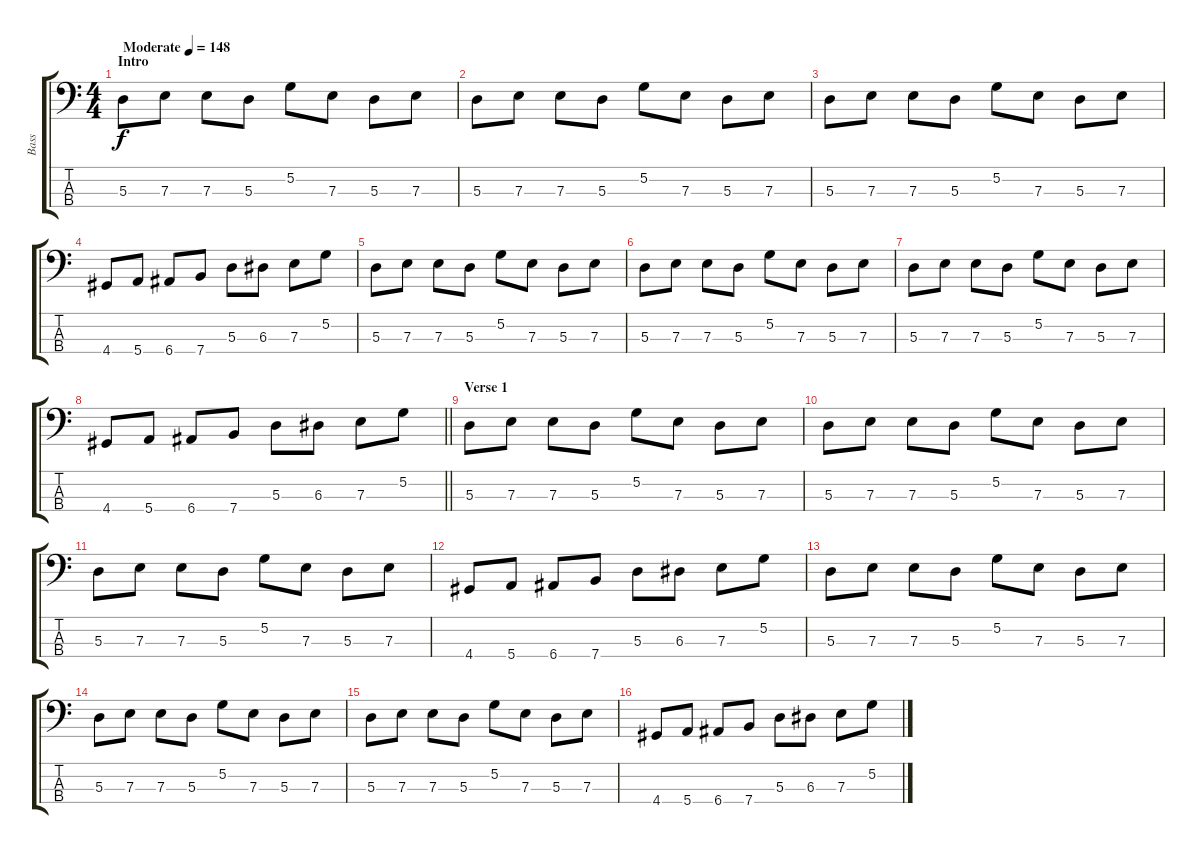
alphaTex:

\track ("Bass" "Bass") {instrument electricbasspick}
\staff {score tabs}
\tuning (G2 D2 A1 E1) {hide}
\ts (4 4)
\section ("" "Intro")
\tempo (148 "Moderate")
\clef f4
\ks c
5.3.8{dy f instrument electricbasspick} 7.3.8 7.3.8 5.3.8 5.2.8 7.3.8 5.3.8 7.3.8 |
5.3.8 7.3.8 7.3.8 5.3.8 5.2.8 7.3.8 5.3.8 7.3.8 |
5.3.8 7.3.8 7.3.8 5.3.8 5.2.8 7.3.8 5.3.8 7.3.8 |
4.4.8 5.4.8 6.4.8 7.4.8 5.3.8 6.3.8 7.3.8 5.2.8 |
5.3.8 7.3.8 7.3.8 5.3.8 5.2.8 7.3.8 5.3.8 7.3.8 |
5.3.8 7.3.8 7.3.8 5.3.8 5.2.8 7.3.8 5.3.8 7.3.8 |
5.3.8 7.3.8 7.3.8 5.3.8 5.2.8 7.3.8 5.3.8 7.3.8 |
\barLineRight lightlight
4.4.8 5.4.8 6.4.8 7.4.8 5.3.8 6.3.8 7.3.8 5.2.8 |
\section ("" "Verse 1")
5.3.8 7.3.8 7.3.8 5.3.8 5.2.8 7.3.8 5.3.8 7.3.8 |
5.3.8 7.3.8 7.3.8 5.3.8 5.2.8 7.3.8 5.3.8 7.3.8 |
5.3.8 7.3.8 7.3.8 5.3.8 5.2.8 7.3.8 5.3.8 7.3.8 |
4.4.8 5.4.8 6.4.8 7.4.8 5.3.8 6.3.8 7.3.8 5.2.8 |
5.3.8 7.3.8 7.3.8 5.3.8 5.2.8 7.3.8 5.3.8 7.3.8 |
5.3.8 7.3.8 7.3.8 5.3.8 5.2.8 7.3.8 5.3.8 7.3.8 |
5.3.8 7.3.8 7.3.8 5.3.8 5.2.8 7.3.8 5.3.8 7.3.8 |
4.4.8 5.4.8 6.4.8 7.4.8 5.3.8 6.3.8 7.3.8 5.2.8
